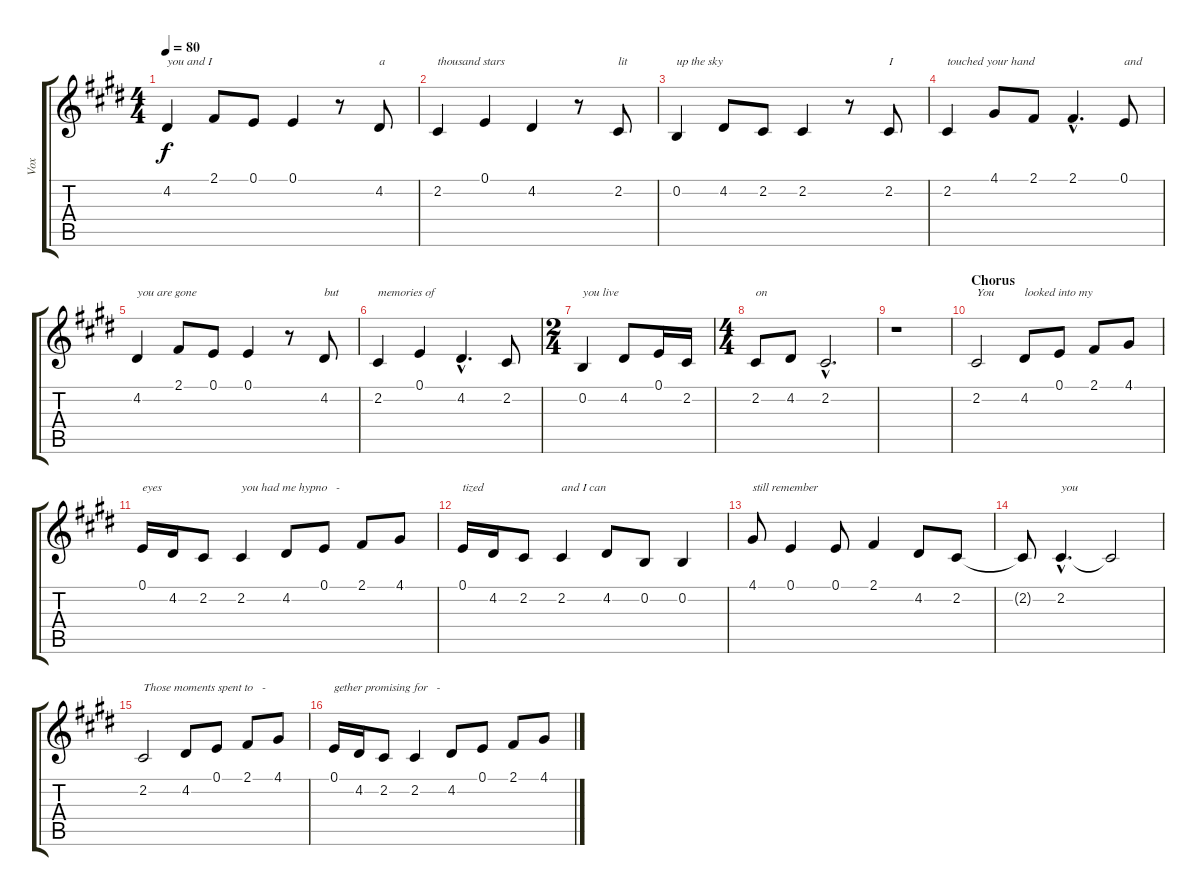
\track ("Vox" "Vox") {instrument violin}
\staff {score tabs}
\tuning (E4 B3 G3 D3 A2 E2) {hide}
\ts (4 4)
\tempo 80
\clef g2
\ks c#minor
4.2.4{txt "you and I" dy f} 2.1.8 0.1.8 0.1.4 r.8 4.2.8{txt "a"} |
2.2.4{txt "thousand stars"} 0.1.4 4.2.4 r.8 2.2.8{txt "lit"} |
0.2.4{txt "up the sky"} 4.2.8 2.2.8 2.2.4 r.8 2.2.8{txt "I"} |
2.2.4{txt "touched your hand"} 4.1.8 2.1.8 2.1{hac}.4{d} 0.1.8{txt "and"} |
4.2.4{txt "you are gone"} 2.1.8 0.1.8 0.1.4 r.8 4.2.8{txt "but "} |
2.2.4{txt "memories of"} 0.1.4 4.2{hac}.4{d} 2.2.8 |
\ts (2 4)
0.2.4{txt "you live "} 4.2.8 0.1.16 2.2.16 |
\ts (4 4)
2.2.8{txt "on"} 4.2.8 2.2{hac}.2{d} |
r.1 |
\section ("" "Chorus")
2.2.2{txt "You"} 4.2.8{txt "looked into my "} 0.1.8 2.1.8 4.1.8 |
0.1.16{txt "eyes "} 4.2.16 2.2.8 2.2.4{txt "you had me hypno   -"} 4.2.8 0.1.8 2.1.8 4.1.8 |
0.1.16{txt "tized "} 4.2.16 2.2.8 2.2.4{txt "and I can"} 4.2.8 0.2.8 0.2.4 |
4.1.8{txt "still remember"} 0.1.4 0.1.8 2.1.4 4.2.8 2.2.8 |
2.2{t}.8 2.2{hac}.4{d txt "you"} 2.2{t}.2 |
2.2.2{txt "Those moments spent to   -"} 4.2.8 0.1.8 2.1.8 4.1.8 |
0.1.16{txt "gether promising for   -"} 4.2.16 2.2.8 2.2.4 4.2.8 0.1.8 2.1.8 4.1.8
